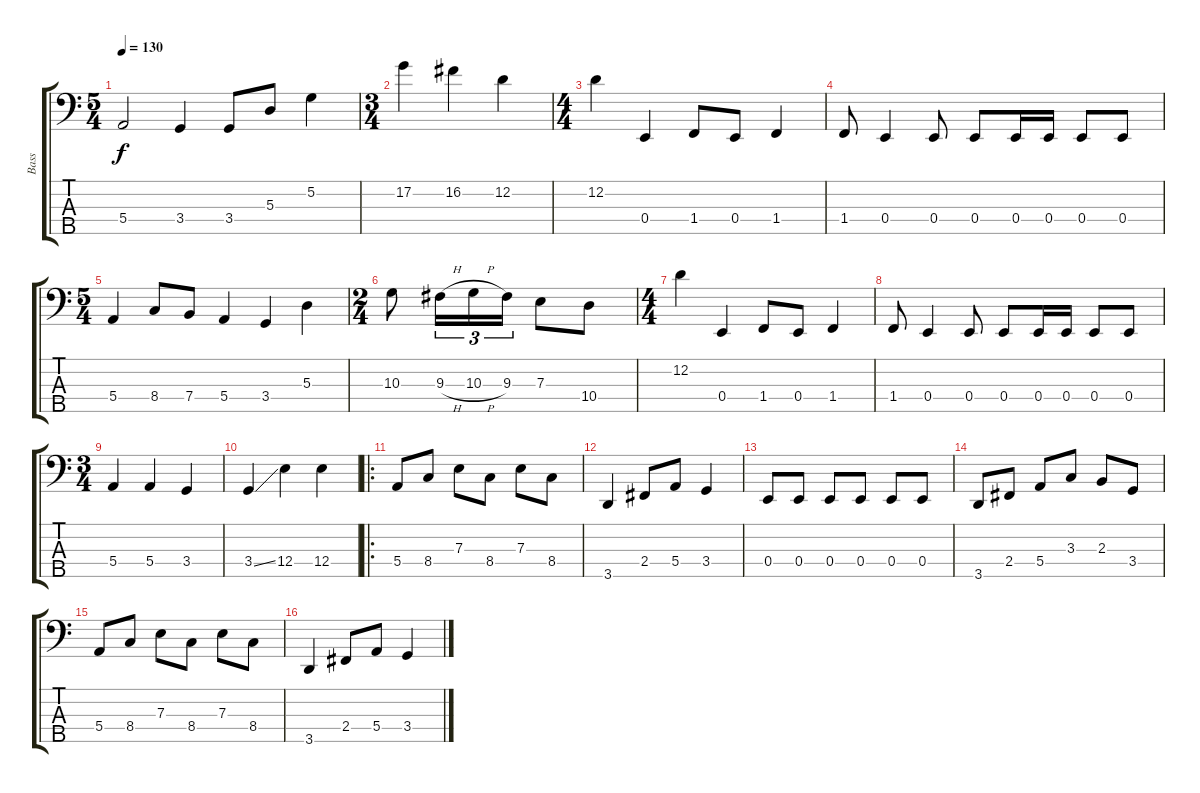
\track ("Bass" "Bass") {instrument electricbasspick}
\staff {score tabs}
\tuning (G2 D2 A1 E1 B0) {hide}
\ts (5 4)
\tempo 130
\clef f4
\ks c
5.4.2{dy f} 3.4.4 3.4.8 5.3.8 5.2.4 |
\ts (3 4)
17.2.4 16.2.4 12.2.4 |
\ts (4 4)
12.2.4 0.4.4 1.4.8 0.4.8 1.4.4 |
1.4.8 0.4.4 0.4.8 0.4.8 0.4.16 0.4.16 0.4.8 0.4.8 |
\ts (5 4)
5.4.4 8.4.8 7.4.8 5.4.4 3.4.4 5.3.4 |
\ts (2 4)
10.3.8 9.3{h}.16{tu (3 2)} 10.3{h}.16{tu (3 2)} 9.3.16{tu (3 2)} 7.3.8 10.4.8 |
\ts (4 4)
12.2.4 0.4.4 1.4.8 0.4.8 1.4.4 |
1.4.8 0.4.4 0.4.8 0.4.8 0.4.16 0.4.16 0.4.8 0.4.8 |
\ts (3 4)
5.4.4 5.4.4 3.4.4 |
3.4{ss}.4 12.4.4 12.4.4 |
\ro
5.4.8 8.4.8 7.3.8 8.4.8 7.3.8 8.4.8 |
3.5.4 2.4.8 5.4.8 3.4.4 |
0.4.8 0.4.8 0.4.8 0.4.8 0.4.8 0.4.8 |
3.5.8 2.4.8 5.4.8 3.3.8 2.3.8 3.4.8 |
5.4.8 8.4.8 7.3.8 8.4.8 7.3.8 8.4.8 |
3.5.4 2.4.8 5.4.8 3.4.4
